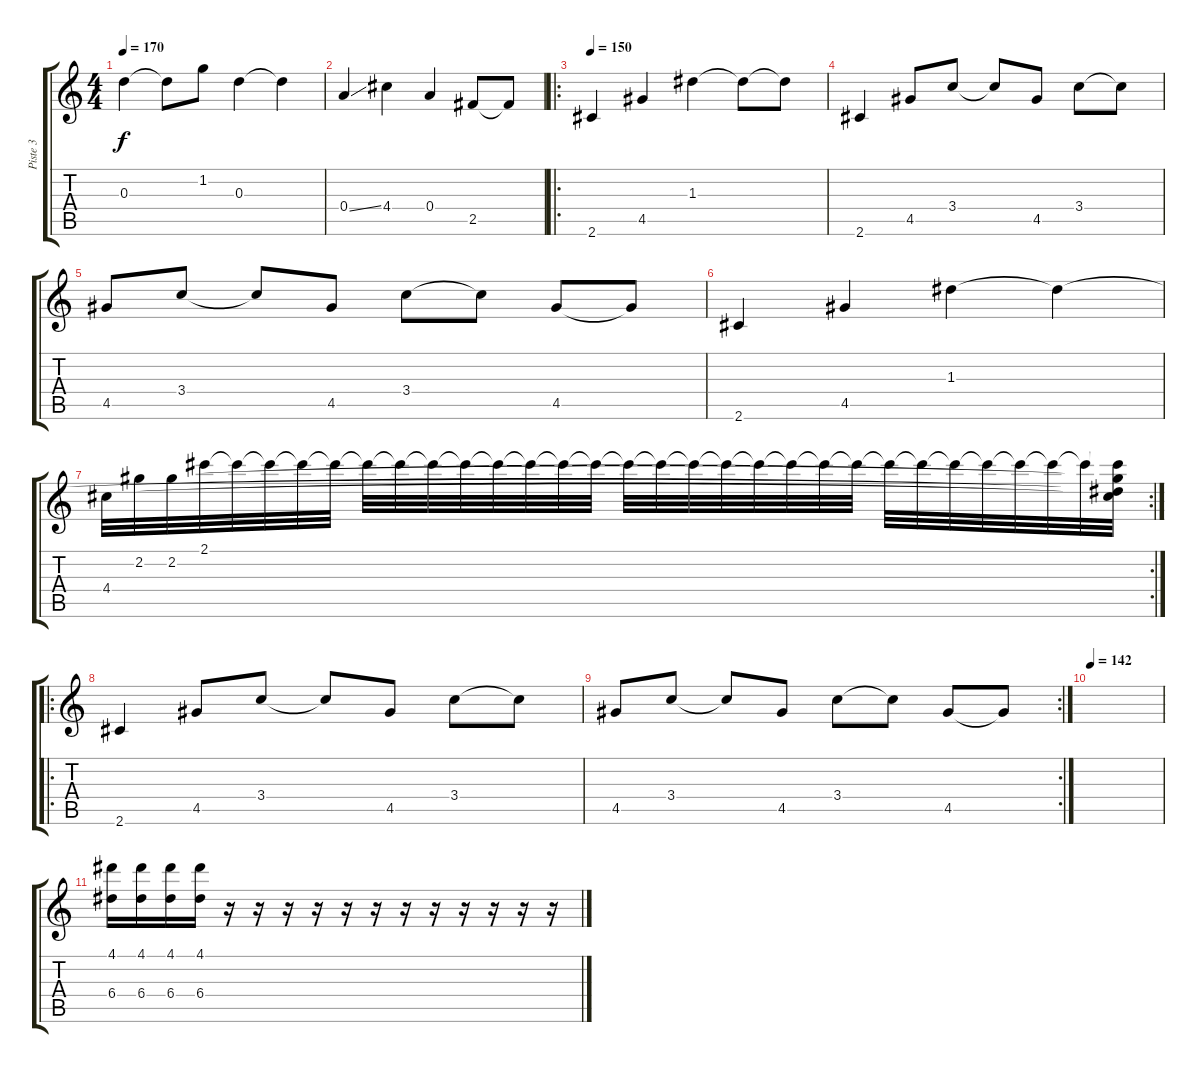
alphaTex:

\track ("Piste 3" "Piste 3") {instrument acousticguitarnylon}
\staff {score tabs}
\tuning (B4 Gb4 D4 A3 E3 B2) {hide}
\ts (4 4)
\tempo 170
\clef g2
\ks c
0.3.4{dy f} 0.3{t}.8 1.2.8 0.3.4 0.3{t}.4 |
0.4{ss}.4 4.4.4 0.4.4 2.5.8 2.5{t}.8 |
\ro
\tempo 150
2.6.4{volume 13 instrument acousticguitarnylon} 4.5.4 1.3.4 1.3{t}.8 1.3{t}.8 |
2.6.4 4.5.8 3.4.8 3.4{t}.8 4.5.8 3.4.8 3.4{t}.8 |
4.5.8 3.4.8 3.4{t}.8 4.5.8 3.4.8 3.4{t}.8 4.5.8 4.5{t}.8 |
2.6.4 4.5.4 1.3.4 1.3{t}.4 |
\rc 2
4.4.32 2.2.32 2.2.32 2.1.32 2.1{t}.32 2.1{t}.32 2.1{t}.32 2.1{t}.32 2.1{t}.32 2.1{t}.32 2.1{t}.32 2.1{t}.32 2.1{t}.32 2.1{t}.32 2.1{t}.32 2.1{t}.32 2.1{t}.32 2.1{t}.32 2.1{t}.32 2.1{t}.32 2.1{t}.32 2.1{t}.32 2.1{t}.32 2.1{t}.32 2.1{t}.32 2.1{t}.32 2.1{t}.32 2.1{t}.32 2.1{t}.32 2.1{t}.32 2.1{t}.32 (2.1{t} 2.2{t} 1.3{t} 4.4{t}).32 |
\ro
2.6.4 4.5.8 3.4.8 3.4{t}.8 4.5.8 3.4.8 3.4{t}.8 |
\rc 2
4.5.8 3.4.8 3.4{t}.8 4.5.8 3.4.8 3.4{t}.8 4.5.8 4.5{t}.8 |
\tempo 110
\tempo 142
|
(4.1 6.4).16 (4.1 6.4).16 (4.1 6.4).16 (4.1 6.4).16 r.16 r.16 r.16 r.16 r.16 r.16 r.16 r.16 r.16 r.16 r.16 r.16
